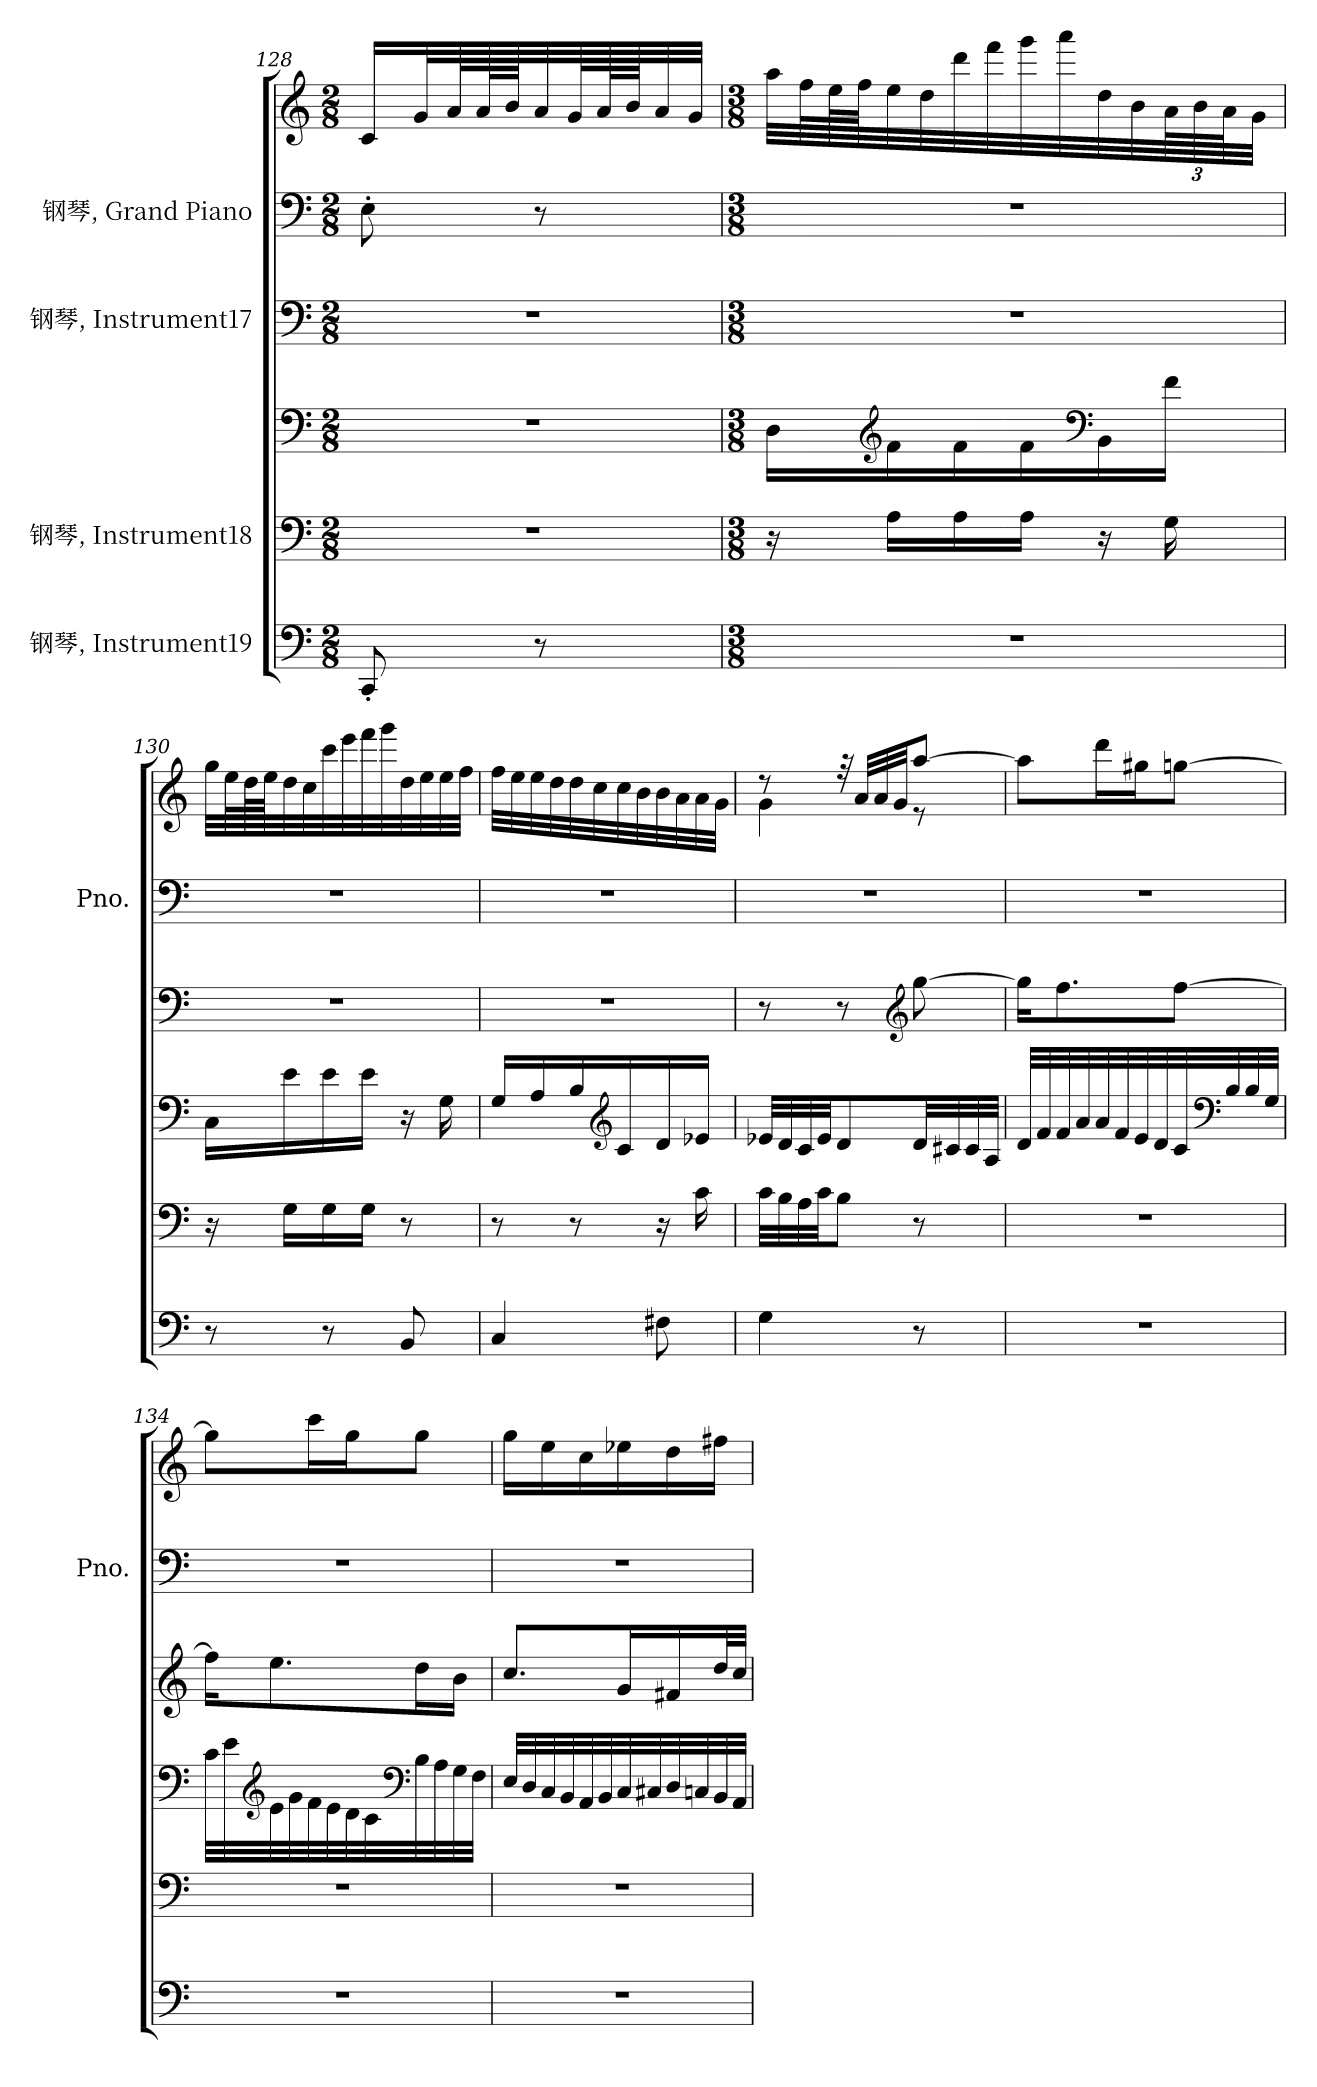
**kern	**kern	**kern	**kern	**kern	**kern
*part4	*part3	*part3	*part2	*part1	*part1
*staff6	*staff5	*staff4	*staff3	*staff2	*staff1
*I"钢琴, Instrument19	*I"钢琴, Instrument18	*	*I"钢琴, Instrument17	*I"钢琴, Grand Piano	*
*	*	*	*	*I'Pno.	*
!!LO:PB:g=z
*clefF4	*clefF4	*clefF4	*clefF4	*clefF4	*clefG2
*k[]	*k[]	*k[]	*k[]	*k[]	*k[]
*M2/8	*M2/8	*M2/8	*M2/8	*M2/8	*M2/8
=128	=128	=128	=128	=128	=128
8CC'/	4r	4r	4r	8E'\	16c/LL
.	.	.	.	.	32g/L
.	.	.	.	.	64a/L
.	.	.	.	.	128a/L
.	.	.	.	.	128b/JJ
*	*	*	*	*	*MM40
8r	.	.	.	8r	32a/
.	.	.	.	.	64g/L
.	.	.	.	.	128a/L
.	.	.	.	.	128b/JJ
.	.	.	.	.	32a/
.	.	.	.	.	32g/JJJ
=129	=129	=129	=129	=129	=129
*M3/8	*M3/8	*M3/8	*M3/8	*M3/8	*M3/8
*	*	*	*	*	*MM44
4.r	16r	16D\LL	4.r	4.r	32aa\LLL
.	.	.	.	.	64ff\L
.	.	.	.	.	128ee\L
.	.	.	.	.	128ff\JJ
*	*	*clefG2	*	*	*
.	16A\LL	16f\	.	.	32ee\
.	.	.	.	.	32dd\
*	*	*	*	*	*MM40
.	16A\	16f\	.	.	32ddd\
.	.	.	.	.	32fff\
.	16A\JJ	16f\	.	.	32ggg\
.	.	.	.	.	32aaa\
*	*	*clefF4	*	*	*
*	*	*	*	*	*MM36
.	16r	16BB\	.	.	32dd\
.	.	.	.	.	32b\
*	*	*	*	*	*Xbrackettup
.	16G\	16f\JJ	.	.	96a\L
.	.	.	.	.	96b\
.	.	.	.	.	96a\J
.	.	.	.	.	32g\JJJ
!!LO:LB:g=z
=130	=130	=130	=130	=130	=130
*	*	*	*	*	*MM44
8r	16r	16C\LL	4.r	4.r	32gg\LLL
.	.	.	.	.	64ee\L
.	.	.	.	.	128dd\L
.	.	.	.	.	128ee\JJ
.	16G\LL	16e\	.	.	32dd\
.	.	.	.	.	32cc\
8r	16G\	16e\	.	.	32ccc\
.	.	.	.	.	32eee\
.	16G\JJ	16e\JJ	.	.	32fff\
.	.	.	.	.	32ggg\
8BB/	8r	16r	.	.	32dd\
.	.	.	.	.	32ee\
.	.	16G\	.	.	32ee\
.	.	.	.	.	32ff\JJJ
=131	=131	=131	=131	=131	=131
4C/	8r	16G/LL	4.r	4.r	32ff\LLL
.	.	.	.	.	32ee\
.	.	16A/	.	.	32ee\
.	.	.	.	.	32dd\
.	8r	16B/	.	.	32dd\
.	.	.	.	.	32cc\
*	*	*clefG2	*	*	*
.	.	16c/	.	.	32cc\
.	.	.	.	.	32b\
8F#X\	16r	16d/	.	.	32b\
.	.	.	.	.	32a\
.	16c\	16e-X/JJ	.	.	32a\
.	.	.	.	.	32g\JJJ
=132	=132	=132	=132	=132	=132
*	*	*	*	*	*^
4G\	32c\LLL	32e-X/LLL	8r	4.r	8r	4g\
.	32B\	32d/	.	.	.	.
.	32A\	32c/	.	.	.	.
.	32c\JJ	32e-/JJ	.	.	.	.
.	8B\J	8d/	8r	.	32r	.
.	.	.	.	.	32a/LLL	.
.	.	.	.	.	32a/	.
.	.	.	.	.	32g/JJ	.
*	*	*	*clefG2	*	*	*
8r	8r	32d/LL	[8gg\	.	[8aa/J	8r
.	.	32c#X/	.	.	.	.
.	.	32c#/	.	.	.	.
.	.	32A/JJJ	.	.	.	.
*	*	*	*	*	*v	*v
!!LO:PB:g=z
=133	=133	=133	=133	=133	=133
4.r	4.r	32d/LLL	16gg\KL]	4.r	8aa\L]
.	.	32f/	.	.	.
.	.	32f/	8.ff\	.	.
.	.	32a/	.	.	.
.	.	32a/	.	.	16ddd\L
.	.	32f/	.	.	.
.	.	32e/	.	.	16gg#X\J
.	.	32d/	.	.	.
.	.	32c/	[8ff\J	.	[8ggn\J
*	*	*clefF4	*	*	*
.	.	32B/	.	.	.
.	.	32B/	.	.	.
.	.	32G/JJJ	.	.	.
=134	=134	=134	=134	=134	=134
4.r	4.r	32c\LLL	16ff\KL]	4.r	8gg\L]
.	.	32e\	.	.	.
*	*	*clefG2	*	*	*
.	.	32e\	8.ee\	.	.
.	.	32g\	.	.	.
.	.	32f\	.	.	16ccc\L
.	.	32e\	.	.	.
.	.	32d\	.	.	16gg\J
.	.	32c\	.	.	.
*	*	*clefF4	*	*	*
.	.	32B\	16dd\L	.	8gg\J
.	.	32A\	.	.	.
.	.	32G\	16b\JJ	.	.
.	.	32F\JJJ	.	.	.
=135	=135	=135	=135	=135	=135
4.r	4.r	32E/LLL	8.cc/L	4.r	16gg\LL
.	.	32D/	.	.	.
.	.	32C/	.	.	16ee\
.	.	32BB/	.	.	.
.	.	32AA/	.	.	16cc\
.	.	32BB/	.	.	.
.	.	32C/	16g/L	.	16ee-X\
.	.	32C#X/	.	.	.
.	.	32D/	16f#X/	.	16dd\
.	.	32Cn/	.	.	.
.	.	32BB/	32dd/L	.	16ff#X\JJ
.	.	32AA/JJJ	32cc/JJJ	.	.
=	=	=	=	=	=
*-	*-	*-	*-	*-	*-
